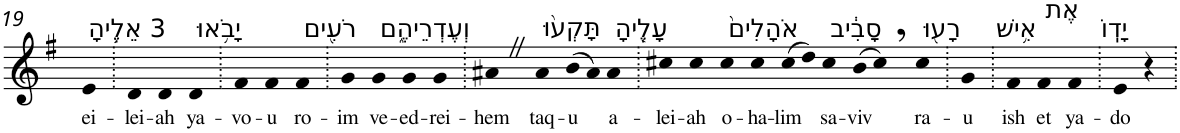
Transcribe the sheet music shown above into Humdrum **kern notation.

**kern	**text
*part1	*part1
*staff1	*staff1
*I"Piano	*
*I'Pno	*
!!LO:PB:g=z
*clefG2	*
*k[f#]	*
*G:	*
=19	=19
!LO:TX:a:t=3 אֵלֶ֛יהָ	!
!	!LO:LY:b
4e	ei-
=20.	=20.
!	!LO:LY:b
4d	-lei-
!	!LO:LY:b
4d	-ah
!LO:TX:a:t=יָבֹ֥אוּ	!
!	!LO:LY:b
4d	ya-
=21.	=21.
!	!LO:LY:b
4f#	-vo-
!	!LO:LY:b
4f#	-u
!LO:TX:a:t=רֹעִ֖ים	!
!	!LO:LY:b
4f#	ro-
=22.	=22.
!	!LO:LY:b
4g	-im
!LO:TX:a:t=וְעֶדְרֵיהֶ֑ם	!
!	!LO:LY:b
4g	ve-
!	!LO:LY:b
4g	-ed-
!	!LO:LY:b
4g	-rei-
=23.	=23.
!	!LO:LY:b
4a#XZ	-hem
!LO:TX:a:t=תָּקְע֨וּ	!
!	!LO:LY:b
4a#	taq-
!	!LO:LY:b
(>8b	-u
8a#)	.
!LO:TX:a:t=עָלֶ֤יהָ	!
!	!LO:LY:b
4a#	a-
=24.	=24.
!	!LO:LY:b
4cc#X	-lei-
!	!LO:LY:b
4cc#	-ah
!LO:TX:a:t=אֹהָלִים֙	!
!	!LO:LY:b
4cc#	o-
!	!LO:LY:b
4cc#	-ha-
!	!LO:LY:b
(>8cc#	-lim
8dd)	.
!LO:TX:a:t=סָבִ֔יב	!
!	!LO:LY:b
4cc#	sa-
!	!LO:LY:b
(>8b	-viv
8cc#,)	.
!LO:TX:a:t=רָע֖וּ	!
!	!LO:LY:b
4cc#	ra-
=25.	=25.
!	!LO:LY:b
4g	-u
=26.	=26.
!LO:TX:a:t=אִ֥ישׁ	!
!	!LO:LY:b
4f#	ish
!LO:TX:a:t=אֶת	!
!	!LO:LY:b
4f#	et
!LO:TX:a:t=יָדֽוֹ	!
!	!LO:LY:b
4f#	ya-
=27.	=27.
!	!LO:LY:b
4e	-do
4r	.
=.	=.
*-	*-
